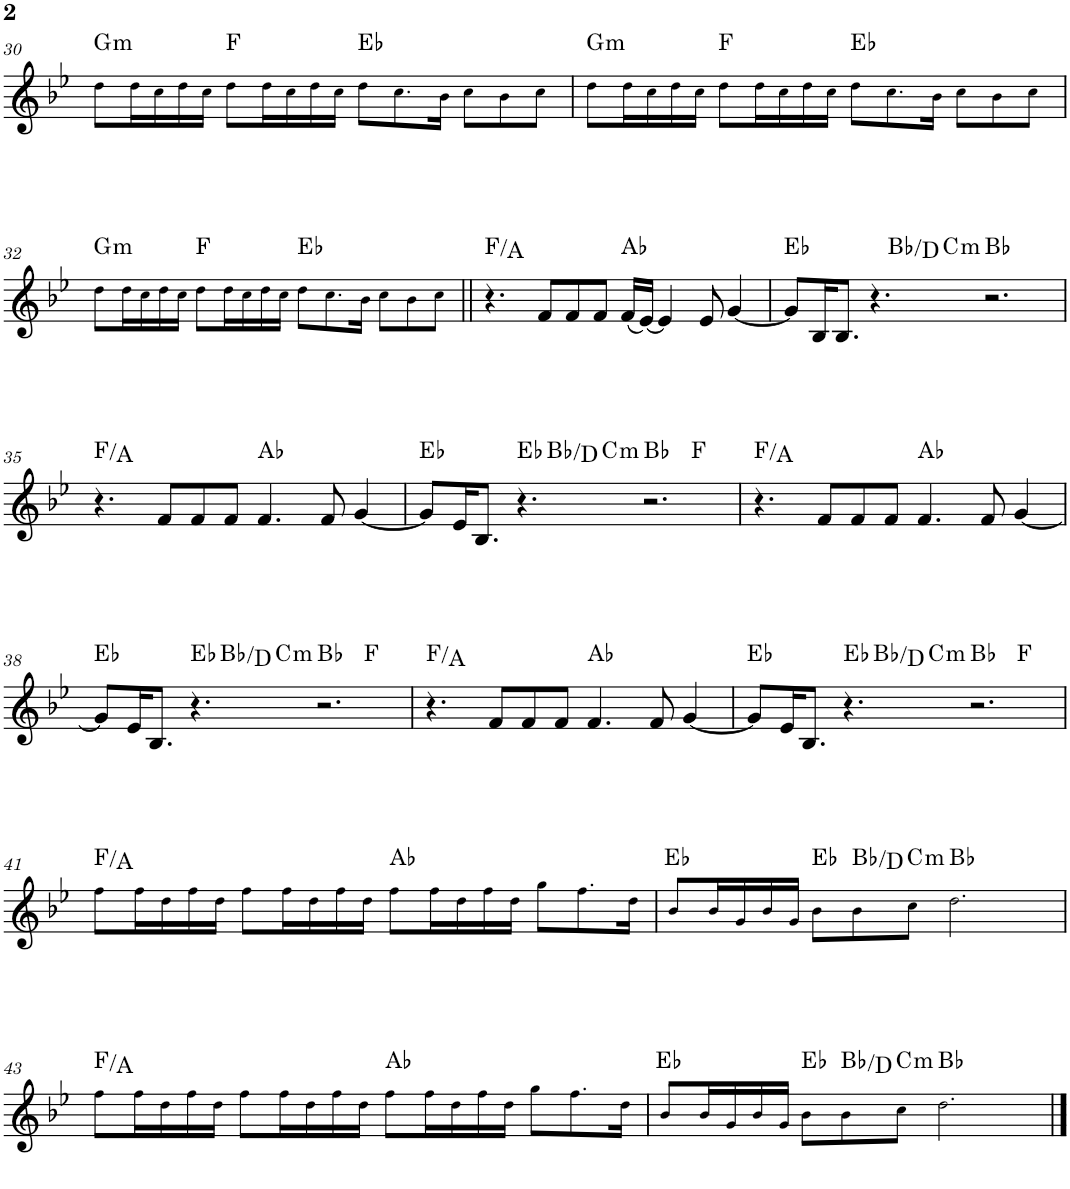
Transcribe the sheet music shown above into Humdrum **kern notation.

**kern	**harte
*part1	*part1
*staff1	*
*I"Piano	*
*I'Pno.	*
!!LO:PB:g=z
*clefG2	*
*k[b-e-]	*
*M12/8	*
=30	=30
!	!LO:H:kt=m
8dd!\L	G:min
16dd!\L	.
16cc!\	.
16dd!\	.
16cc!\JJ	.
8dd!\L	F:maj
16dd!\L	.
16cc!\	.
16dd!\	.
16cc!\JJ	.
8dd!\L	Eb:maj
8.cc!\	.
16b-!\Jk	.
8cc!\L	.
8b-!\	.
8cc!\J	.
=31	=31
!	!LO:H:kt=m
8dd!\L	G:min
16dd!\L	.
16cc!\	.
16dd!\	.
16cc!\JJ	.
8dd!\L	F:maj
16dd!\L	.
16cc!\	.
16dd!\	.
16cc!\JJ	.
8dd!\L	Eb:maj
8.cc!\	.
16b-!\Jk	.
8cc!\L	.
8b-!\	.
8cc!\J	.
!!LO:LB:g=z
=32	=32
!	!LO:H:kt=m
8dd!\L	G:min
16dd!\L	.
16cc!\	.
16dd!\	.
16cc!\JJ	.
8dd!\L	F:maj
16dd!\L	.
16cc!\	.
16dd!\	.
16cc!\JJ	.
8dd!\L	Eb:maj
8.cc!\	.
16b-!\Jk	.
8cc!\L	.
8b-!\	.
8cc!\J	.
=33||	=33||
4.r	F:maj/3
8f/L	.
8f/	.
8f/J	.
(16f/LL	Ab:maj
[16e-/JJ)	.
4e-/]	.
8e-/	.
[4g/	.
=34	=34
*^	*
*	*^	*
8g/L]	2ryy	2ryy	Eb:maj
16B-/K	.	.	.
8.B-/J	.	.	.
4.r	.	.	.
.	1ryy	8ryy	Bb:maj/3
!	!	!	!LO:H:kt=m
.	.	2..ryy	C:min
2.r	.	.	Bb:maj
*v	*v	*v	*
!!LO:LB:g=z
=35	=35
4.r	F:maj/3
8f/L	.
8f/	.
8f/J	.
4.f/	Ab:maj
8f/	.
[4g/	.
=36	=36
*^	*
*	*^	*
*	*	*^	*
8g/L]	2ryy	2ryy	1ryy	Eb:maj
16e-/K	.	.	.	.
8.B-/J	.	.	.	.
4.r	.	.	.	Eb:maj
.	1ryy	8ryy	.	Bb:maj/3
!	!	!	!	!LO:H:kt=m
.	.	2..ryy	.	C:min
2.r	.	.	.	Bb:maj
.	.	.	8ryy	.
.	.	.	4.ryy	F:maj
*v	*v	*v	*v	*
=37	=37
4.r	F:maj/3
8f/L	.
8f/	.
8f/J	.
4.f/	Ab:maj
8f/	.
[4g/	.
!!LO:LB:g=z
=38	=38
*^	*
*	*^	*
*	*	*^	*
8g/L]	2ryy	2ryy	1ryy	Eb:maj
16e-/K	.	.	.	.
8.B-/J	.	.	.	.
4.r	.	.	.	Eb:maj
.	1ryy	8ryy	.	Bb:maj/3
!	!	!	!	!LO:H:kt=m
.	.	2..ryy	.	C:min
2.r	.	.	.	Bb:maj
.	.	.	8ryy	.
.	.	.	4.ryy	F:maj
*v	*v	*v	*v	*
=39	=39
4.r	F:maj/3
8f/L	.
8f/	.
8f/J	.
4.f/	Ab:maj
8f/	.
[4g/	.
=40	=40
*^	*
*	*^	*
*	*	*^	*
8g/L]	2ryy	2ryy	1ryy	Eb:maj
16e-/K	.	.	.	.
8.B-/J	.	.	.	.
4.r	.	.	.	Eb:maj
.	1ryy	8ryy	.	Bb:maj/3
!	!	!	!	!LO:H:kt=m
.	.	2..ryy	.	C:min
2.r	.	.	.	Bb:maj
.	.	.	8ryy	.
.	.	.	4.ryy	F:maj
*v	*v	*v	*v	*
!!LO:LB:g=z
=41	=41
8ff!\L	F:maj/3
16ff!\L	.
16dd!\	.
16ff!\	.
16dd!\JJ	.
8ff!\L	.
16ff!\L	.
16dd!\	.
16ff!\	.
16dd!\JJ	.
8ff!\L	Ab:maj
16ff!\L	.
16dd!\	.
16ff!\	.
16dd!\JJ	.
8gg!\L	.
8.ff!\	.
16dd!\Jk	.
=42	=42
8b-!/L	Eb:maj
16b-!/L	.
16g!/	.
16b-!/	.
16g!/JJ	.
8b-!\L	Eb:maj
8b-!\	Bb:maj/3
!	!LO:H:kt=m
8cc!\J	C:min
2.dd!\	Bb:maj
!!LO:LB:g=z
=43	=43
8ff!\L	F:maj/3
16ff!\L	.
16dd!\	.
16ff!\	.
16dd!\JJ	.
8ff!\L	.
16ff!\L	.
16dd!\	.
16ff!\	.
16dd!\JJ	.
8ff!\L	Ab:maj
16ff!\L	.
16dd!\	.
16ff!\	.
16dd!\JJ	.
8gg!\L	.
8.ff!\	.
16dd!\Jk	.
=44	=44
8b-!/L	Eb:maj
16b-!/L	.
16g!/	.
16b-!/	.
16g!/JJ	.
8b-!\L	Eb:maj
8b-!\	Bb:maj/3
!	!LO:H:kt=m
8cc!\J	C:min
2.dd!\	Bb:maj
==	==
*-	*-
